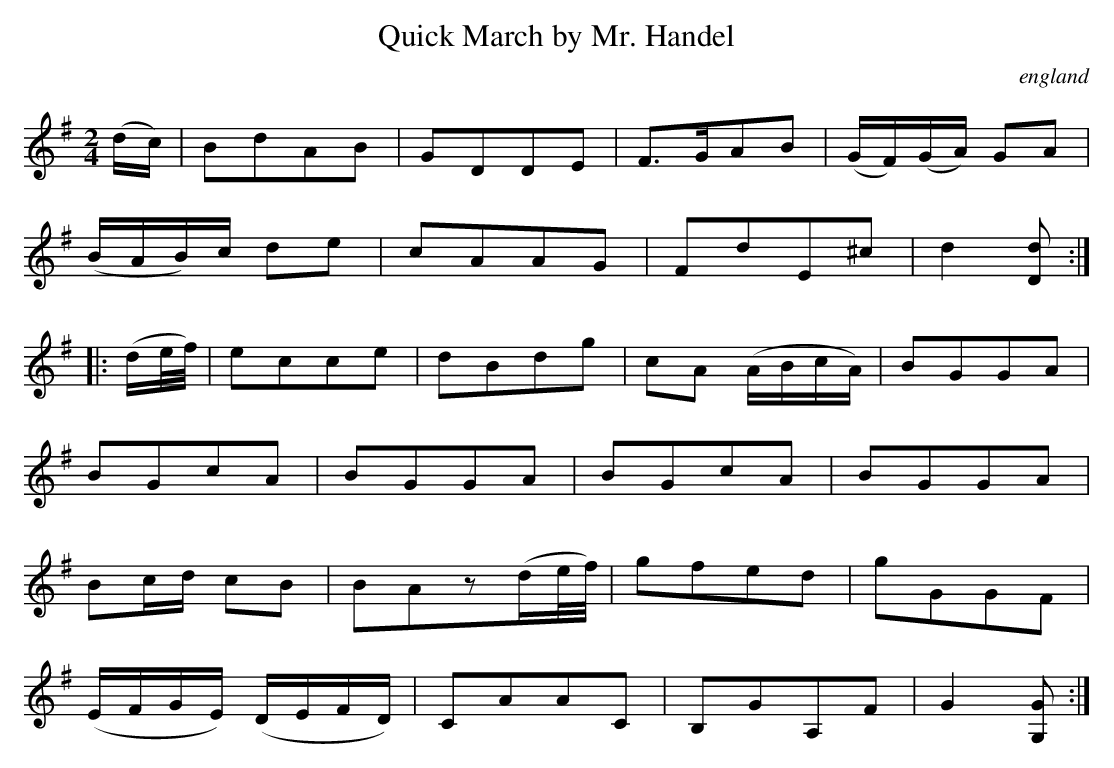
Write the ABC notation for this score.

X:1
T:Quick March by Mr. Handel
O:england
M:2/4
L:1/8
K:G
(d/c/)    |BdAB                |GDDE         |F>GAB        |(G/F/)(G/A/) GA   |
(B/A/B/)c/  de       |cAAG         |FdE^c        | d2         [dD] ::
(d/e//f//)|ecce                |dBdg         |cA (A/B/c/A/)| BGGA             |
BGcA                |BGGA         |BGcA         | BGGA             |
Bc/d/      cB       |BAz(d/e//f//)|gfed         | gGGF             |
(E/F/G/E/) (D/E/F/D/)|CAAC         |B,GA,F       | G2         [GG,]:|
